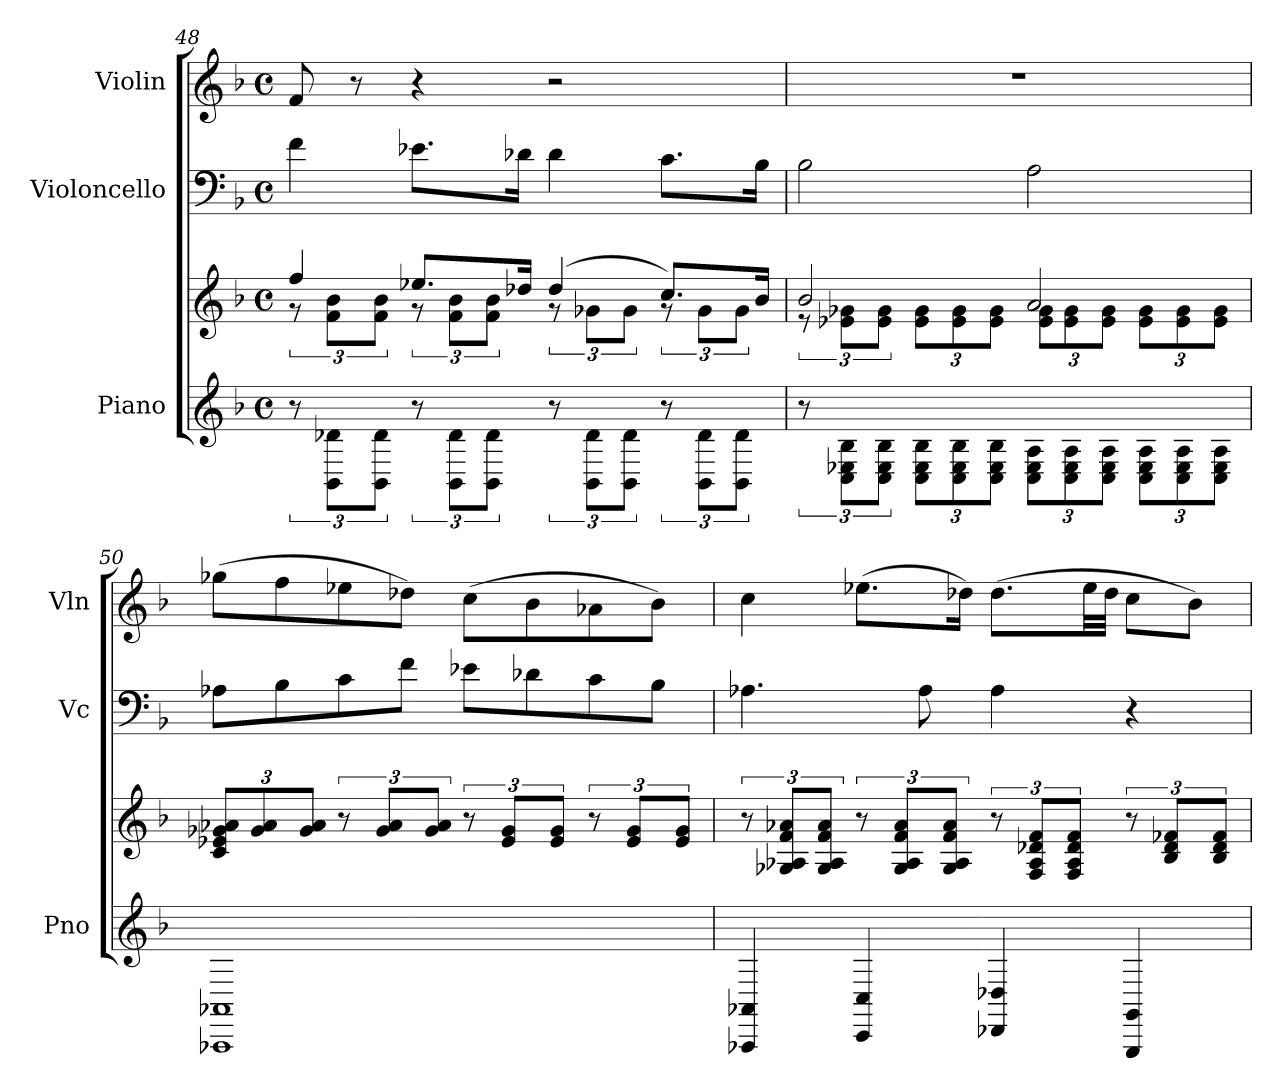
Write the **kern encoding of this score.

**kern	**kern	**kern	**kern
*part3	*part3	*part2	*part1
*staff4	*staff3	*staff2	*staff1
*I"Piano	*	*I"Violoncello	*I"Violin
*I'Pno	*	*I'Vc	*I'Vln
!!LO:LB:g=z
*clefG2	*clefG2	*clefF4	*clefG2
*k[b-]	*k[b-]	*k[b-]	*k[b-]
*M4/4	*M4/4	*M4/4	*M4/4
*met(c)	*met(c)	*met(c)	*met(c)
=48	=48	=48	=48
*	*^	*	*
12r	4ff/	12rg	4f\	8f/
12BB-\ 12d-X\L	.	12f\ 12b-\L	.	.
.	.	.	.	8r
12BB-\ 12d-\J	.	12f\ 12b-\J	.	.
12r	8.ee-X/L	12rg	8.e-X\L	4r
12BB-\ 12d-\L	.	12f\ 12b-\L	.	.
12BB-\ 12d-\J	.	12f\ 12b-\J	.	.
.	16dd-X/Jk	.	16d-X\Jk	.
12r	(>4dd-/	12rg	4d-\	2r
12BB-\ 12d-\L	.	12g-X\L	.	.
12BB-\ 12d-\J	.	12g-\J	.	.
12r	8.cc/L)	12rg	8.c\L	.
12BB-\ 12d-\L	.	12g-\L	.	.
12BB-\ 12d-\J	.	12g-\J	.	.
.	16b-/Jk	.	16B-\Jk	.
=49	=49	=49	=49	=49
12r	2b-/	12r	2B-\	1r
12C\ 12E-X\ 12B-\L	.	12e-X\ 12g-X\L	.	.
12C\ 12E-\ 12B-\J	.	12e-\ 12g-\J	.	.
*Xbrackettup	*	*Xbrackettup	*	*
12C\ 12E-\ 12B-\L	.	12e-\ 12g-\L	.	.
12C\ 12E-\ 12B-\	.	12e-\ 12g-\	.	.
12C\ 12E-\ 12B-\J	.	12e-\ 12g-\J	.	.
12C\ 12E-\ 12A\L	2a/	12e-\ 12g-\L	2A\	.
12C\ 12E-\ 12A\	.	12e-\ 12g-\	.	.
12C\ 12E-\ 12A\J	.	12e-\ 12g-\J	.	.
12C\ 12E-\ 12A\L	.	12e-\ 12g-\L	.	.
12C\ 12E-\ 12A\	.	12e-\ 12g-\	.	.
12C\ 12E-\ 12A\J	.	12e-\ 12g-\J	.	.
*	*v	*v	*	*
!!LO:LB:g=z
=50	=50	=50	=50
1AAA-X 1AA-X	12c/ 12e-X/ 12g-X/ 12a-X/L	8A-X\L	(>8gg-X\L
.	12g-/ 12a-/	.	.
.	.	8B-\	8ff\
.	12g-/ 12a-/J	.	.
*	*brackettup	*	*
.	12r	8c\	8ee-X\
.	12g-/ 12a-/L	.	.
.	.	8f\J	8dd-X\J)
.	12g-/ 12a-/J	.	.
.	12r	8e-X\L	(>8cc\L
.	12e-/ 12g-/L	.	.
.	.	8d-X\	8b-\
.	12e-/ 12g-/J	.	.
.	12r	8c\	8a-X\
.	12e-/ 12g-/L	.	.
.	.	8B-\J	8b-\J)
.	12e-/ 12g-/J	.	.
=51	=51	=51	=51
4AAA-X/ 4AA-X/	12r	4.A-X\	4cc\
.	12G-X/ 12A-X/ 12f/ 12a-X/L	.	.
.	12G-/ 12A-/ 12f/ 12a-/J	.	.
4CC/ 4C/	12r	.	(>8.ee-X\L
.	12G-/ 12A-/ 12f/ 12a-/L	.	.
.	.	8A-\	.
.	12G-/ 12A-/ 12f/ 12a-/J	.	.
.	.	.	16dd-X\Jk)
4DD-X/ 4D-X/	12r	4A-\	(>8.dd-\L
.	12F/ 12A-/ 12d-X/ 12f/L	.	.
.	12F/ 12A-/ 12d-/ 12f/J	.	.
.	.	.	32ee-\LL
.	.	.	32dd-\JJJ
4GGG/ 4GG/	12r	4r	8cc\L
.	12B-/ 12d-/ 12f-X/L	.	.
.	.	.	8b-\J)
.	12B-/ 12d-/ 12f-/J	.	.
=	=	=	=
*-	*-	*-	*-
